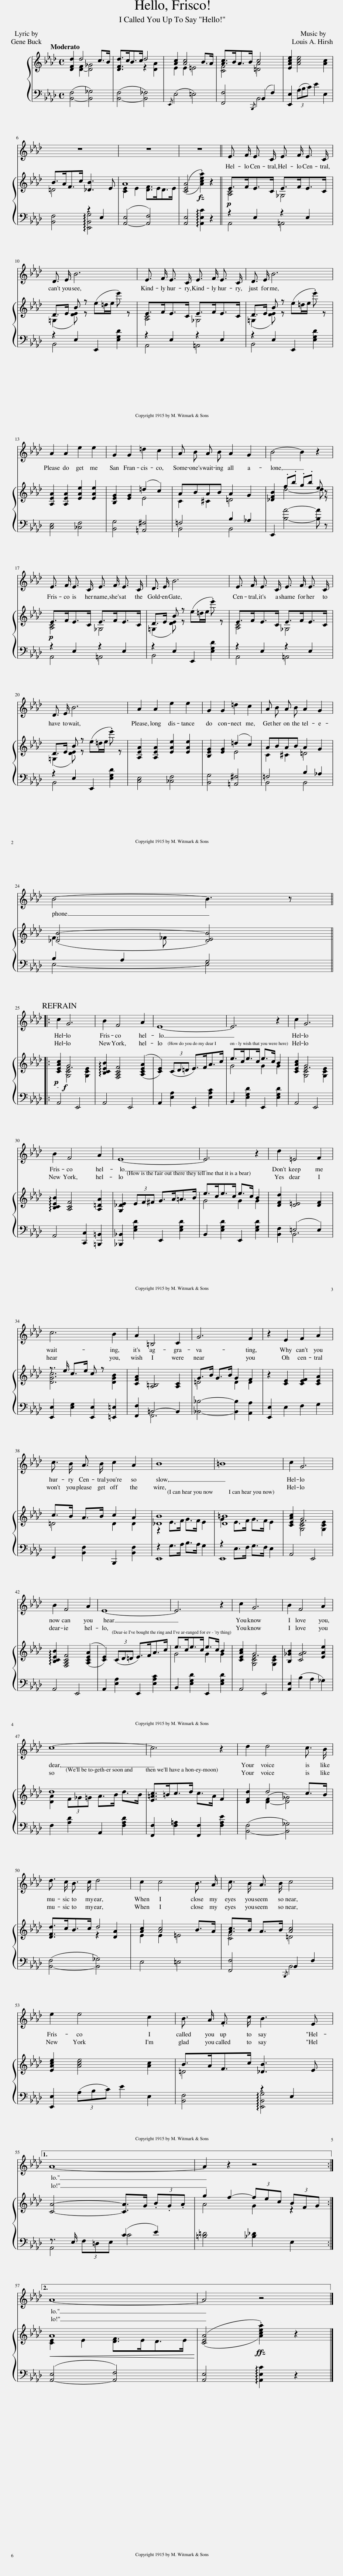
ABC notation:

X:1
%%score 1 { ( 2 3 ) | ( 4 5 ) }
L:1/8
Q:1/4=170
M:4/4
I:linebreak $
K:Ab
V:1 treble
V:2 treble
V:3 treble
V:4 bass
V:5 bass
V:1
 z8 | z8 | z8 | z8 | z8 |$ %5
 z8 | z8 | z8 || E3/2 F/ E3/2 C/ E3/2 F/ E3/2 C/ |$ D3/2 E/ B6 | %10
 E3/2 F/ E3/2 C/ E3/2 F/ E3/2 C/ | D3/2 E/ B6 |$ A2 A2 e2 e2 | G2 G2 =d2 c2 | A B A B A2 G2 | %15
 B4- B2 z2 |$ E3/2 F/ E3/2 C/ E3/2 F/ E3/2 C/ | D3/2 E/ B6 | E3/2 F/ E3/2 C/ E3/2 F/ E3/2 C/ |$ D3/2 E/ B6 | %20
 A2 A2 e2 e2 | G2 G2 =d2 c2 | A B A B A2 G2 |$ B4- B3 z |:$ c2 G6 | %25
 B2 F4 A2 | E8- | E6 z2 | c2 G6 |$ B2 F4 A2 | %30
 E8- | E6 z2 | d2 =E4 F2 |$ c6 B2 | A2 =B,4 C2 | %35
 G6 F2 | z2 E2 F2 A2 |$ c3/2 B/ A3/2 B/ c2 A2 | B8 | =B8 | %40
 c2 G6 |$ B2 F4 A2 | E8- | E6 z2 | c2 G6 | %45
 B2 F4 A2 |$ c8- | c6 z2 | d2 d4 c3/2 B/ |$ d3/2 c/ B3/2 c/ d4 | %50
 c2 c4 B3/2 A/ | c3/2 B/ A3/2 B/ c4 |$ e2 e4 c2 | B3/2 A/ .F3/2 c/ B3 E |1$ A8- | %55
 A2 z2 z4 :|2$ A8- | A4 z4 |] %58
V:2
 [DFd]2 [D-F]2 [D_G]4 | [DFd]>cB>c d4 | E2 E2 =E4 | [Ac]>BA>B c4 | [EAce]2 [Ace]4 [Ac]2 |$ %5
 B>AF>c [_DB]3 E | A8 | (([CEA]4 .[Acea]2)) z2 ||!p! E>FE>C E>FE>C |$ D>E B z (e=d/e/ e') z | %10
 E>FE>C E>FE>C | D>E B z (e=d/e/ .e') z |$ [A,EA]2 [A,EA]2 [EAe]2 [EAe]2 | [B,EG]2 [EG]2 (=d2 c2) | ABAB A2 G2 | %15
 [_DFB]2 d4- d z |$!p! E>FE>C E>FE>C | D>E B z (e=d/e/ .e') z | E>FE>C E>FE>C |$ D>E B z (e=d/e/ .e') z | %20
 [A,EA]2 [A,EA]2 [EAe]2 [EAe]2 | [B,EG]2 [EG]2 (=d2 c2) | ABAB A2 G2 |$ ([_DB-]4 [DEB]4) |:$!p!!f! [CEAc]2 [G,CE]4 [G,CE]2 | %25
 !arpeggio![B,CEB]2 [F,A,CF]4 (([A,CEA]2 | [CE]2)) (3(CD=D E>)FA>c | e>ce>c e>c B2 | [CEAc]2 [G,CE]4 [G,CE]2 |$ !arpeggio![B,CEB]2 [A,CF]4 [A,=DA]2 | %30
 [G,_DE]2 (3EF^F G>A=A>B | e>ce>c e>c B2 | [DFd]2 [D=E]4 [DF]2 |$ [DGc]6 [DGB]2 | [CFA]2 [A,=B,]4 [A,C]2 | %35
 G>B G>B G2 F2 | z2 [CE]2 [CEF]2 [CEA]2 |$ c>B A>B c2 A2 | [_DB]8 | [D=B]8 | %40
 [CEAc]2 [G,CE]4 [G,CE]2 |$ !arpeggio![B,CEB]2 [F,A,CF]4 (([A,CEA]2 | [CE]2)) (3(CD=D E>)FA>c | e>ce>c e>c B2 | [CEAc]2 [G,CE]4 [G,CE]2 | %45
 [B,_GB]2 [CGA]4 [EAe]2 |$ d8 | [E=Ac]>=Bc>d c>A F2 | [DFd]2 ([D-F]2 [D_G]4) |$ [DFd]>cB>c z2 [DA]2 | %50
 [Ac]2 [Ac]4 B>A | [Ac]>B A>B [Ac]4 |$ [EAce]2 [Ace]4 [Ac]2 | B>AF>c [_DB]3 E |1$ [CA]4- [CA]>G (3.B.G.A | %55
 g2 f2- (3fec (3BFG :|2$!<(! A8!<)! | (([CEA]4 .[Acea]2)) z2 |] %58
V:3
 x2 d4 c>B | x4 z2 [DA]2 | [Ac]2 [Ac]4 B>A | [CF]4 [=DA]4 | x8 |$ %5
 =D4 x4 | [CE]2 E2 [DF]>ED>E | x8 || [A,C]4 _G,4 |$ (=G,2 [DE]) z x4 | %10
 [A,C]4 _G,4 | (=G,2 [DE]) z x4 |$ x8 | x4 E4 | C2 ^C2 =D4 | %15
 x2 .f.b .g.b e z |$ [A,C]4 _G,4 | (=G,2 [DE]) z x4 | [A,C]4 _G,4 |$ (=G,2 [DE]) z x4 | %20
 x8 | x4 E4 | C2 ^C2 =D4 |$ F3 _F x4 |:$ x2 G6 | %25
 x8 | x8 | G4 G2 G2 | x2 G6 |$ x8 | %30
 x8 | G4 G2 G2 | x8 |$ z3/2 e/ c>e c z x2 | x8 | %35
 =D4 D2 D2 | x8 |$ =D4 D2 D2 | z2 E>F G>F E2 | G2 E>F G>F E2 | %40
 x2 G6 |$ x8 | x8 | G4 G2 G2 | x2 G6 | %45
 x8 |$ [DA]2 (3F_G=G A>B d>B | x8 | x2 d4 c>B |$ x4 d4 | %50
 E2 E2 =E4 | [CF]4 =D4 |$ x8 | =D4 x4 |1$ x8 | %55
 A4 G2 z2 :|2$ [CE]2 E2 [DF]>ED>E | x8 |] %58
V:4
 ([B,,-F,]4 [B,,_G,]4) | ([B,,-F,]4 [B,,_F,]4) |{/E,,} (E,4 =E,4) | [F,,F,]4{/B,,,} B,,4 | [E,,E,]2 (3(A,B,C) E2 E,2 |$ %5
 [B,,F,]4 !arpeggio![E,,B,,G,]4 | ([A,,-E,]4 [A,,F,]4) | [A,,E,]4 !arpeggio![A,,E,C]2 z2 || z2 E,2 z2 E,2 |$ z2 E,2 E,,2 [E,G,D]2 | %10
 z2 E,2 z2 E,2 | z2 E,2 E,,2 [E,G,D]2 |$ [C,E,]4 [_C,F,]4 | [B,,G,]4 [=A,,^F,]4 | B,,4 B,,4 | %15
 E,,2 [B,A]4- [B,A] z |$ z2 E,2 z2 E,2 | z2 E,2 E,,2 [E,G,D]2 | z2 E,2 z2 E,2 |$ z2 E,2 E,,2 [E,G,D]2 | %20
 [C,E,]4 [_C,F,]4 | [B,,G,]4 [=A,,^F,]4 | B,,4 B,,4 |$ E,4- E,4 |:$ A,,4 E,,4 | %25
 A,,4 E,,4 | A,,2 [E,A,]2 E,,2 [E,A,C]2 | B,,2 [E,G,D]2 E,,2 [E,G,D]2 | A,,4 E,,4 |$ A,,4 [C,,C,]2 [=B,,,=B,,]2 | %30
 [_B,,,_B,,]2 [E,G,D]2 E,,2 [E,G,D]2 | B,,2 [E,G,D]2 E,,2 [E,G,D]2 | [B,,F,]2 B,,6 |$ [E,,E,]2 [E,G,]2 [E,,E,]2 [=E,,=E,]2 | [F,,F,]2 F,,6 | %35
 [_B,,_B,]4- [B,,B,]2 [A,,A,]2 | [E,,E,]2 E,2 F,2 G,2 |$ F,,2 [B,,F,]2 B,,,2 [B,,F,]2 | E,,8 | E,,8 | %40
 A,,4 E,,4 |$ A,,4 E,,4 | A,,2 [E,A,]2 E,,2 [E,A,C]2 | B,,2 [E,G,D]2 E,,2 [E,G,D]2 | A,,4 E,,4 | %45
 [A,,E,]2 (B,2 A,2 _G,2) |$ F,2 [A,D]2 A,,2 [F,A,D]2 | [F,,F,]2 [F,=A,]2 [F,,F,]2 [F,A,E]2 | ([B,,-F,]4 [B,,_G,]4) |$ ([B,,-F,]4 [B,,_G,]4) | %50
 E,4 =E,4 | [F,,F,]4{/B,,,} B,,4 |$ [E,,E,]2 (3(A,B,C) E2 E,2 | [B,,F,]4 !arpeggio![E,,B,,G,]4 |1$ z3/2 E,/ (3F,=D,E, (C2 E2) | %55
 [=B,=D]4 [_B,_D]2 E,2 :|2$ ([A,,-E,]4 [A,,F,]4) | [A,,E,]4 !arpeggio![A,,E,C]2 z2 |] %58
V:5
 x8 | x8 | x8 | x4 (B,,2 F,2) | x8 |$ %5
 x4 z2 E,2 | x8 | x8 || A,,4 =A,,4 |$ B,,4 x4 | %10
 A,,4 =A,,4 | B,,4 x4 |$ x8 | x8 | =F,4 B,2 _A,2 | %15
 x8 |$ A,,4 =A,,4 | B,,4 x4 | A,,4 =A,,4 |$ B,,4 x4 | %20
 x8 | x8 | =F,4 B,2 _A,2 |$ B,2 A,2 G,4 |:$ x8 | %25
 x8 | x8 | x8 | x8 |$ x8 | %30
 x8 | x8 | x2 (=E,4 E,2) |$ x8 | x2 =B,,4- B,,2 | %35
 x8 | x8 |$ x8 | z2 G,>A, B,>A, G,2 | z2 E,>F, G,>F, E,2 | %40
 x8 |$ x8 | x8 | x8 | x8 | %45
 x8 |$ x8 | x8 | x8 |$ x8 | %50
 x8 | x4 B,,2 F,2 |$ x8 | x4 z2 E,2 |1$ A,,4 C4 | %55
 x8 :|2$ x8 | x8 |] %58
